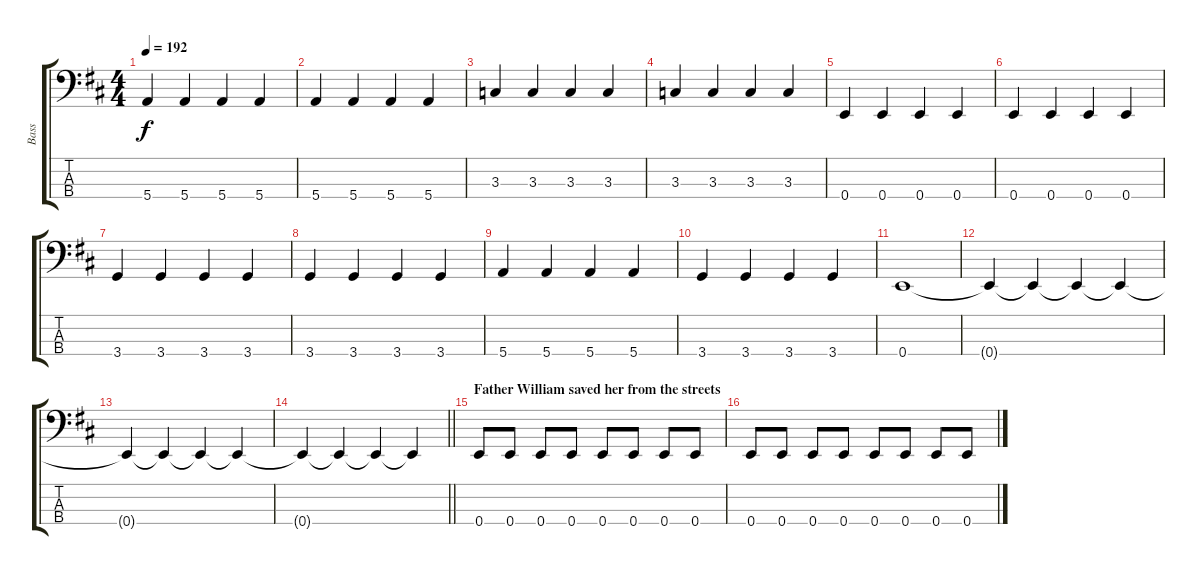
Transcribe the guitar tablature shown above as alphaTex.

\track ("Bass" "Bass") {instrument electricbassfinger}
\staff {score tabs}
\tuning (G2 D2 A1 E1) {hide}
\ts (4 4)
\tempo 192
\clef f4
\ks d
5.4.4{dy f} 5.4.4 5.4.4 5.4.4 |
5.4.4 5.4.4 5.4.4 5.4.4 |
3.3.4 3.3.4 3.3.4 3.3.4 |
3.3.4 3.3.4 3.3.4 3.3.4 |
0.4.4 0.4.4 0.4.4 0.4.4 |
0.4.4 0.4.4 0.4.4 0.4.4 |
3.4.4 3.4.4 3.4.4 3.4.4 |
3.4.4 3.4.4 3.4.4 3.4.4 |
5.4.4 5.4.4 5.4.4 5.4.4 |
3.4.4 3.4.4 3.4.4 3.4.4 |
0.4.1 |
0.4{t}.4 0.4{t}.4 0.4{t}.4 0.4{t}.4 |
0.4{t}.4 0.4{t}.4 0.4{t}.4 0.4{t}.4 |
\barLineRight lightlight
0.4{t}.4 0.4{t}.4 0.4{t}.4 0.4{t}.4 |
\section ("" "Father William saved her from the streets")
0.4.8 0.4.8 0.4.8 0.4.8 0.4.8 0.4.8 0.4.8 0.4.8 |
0.4.8 0.4.8 0.4.8 0.4.8 0.4.8 0.4.8 0.4.8 0.4.8
